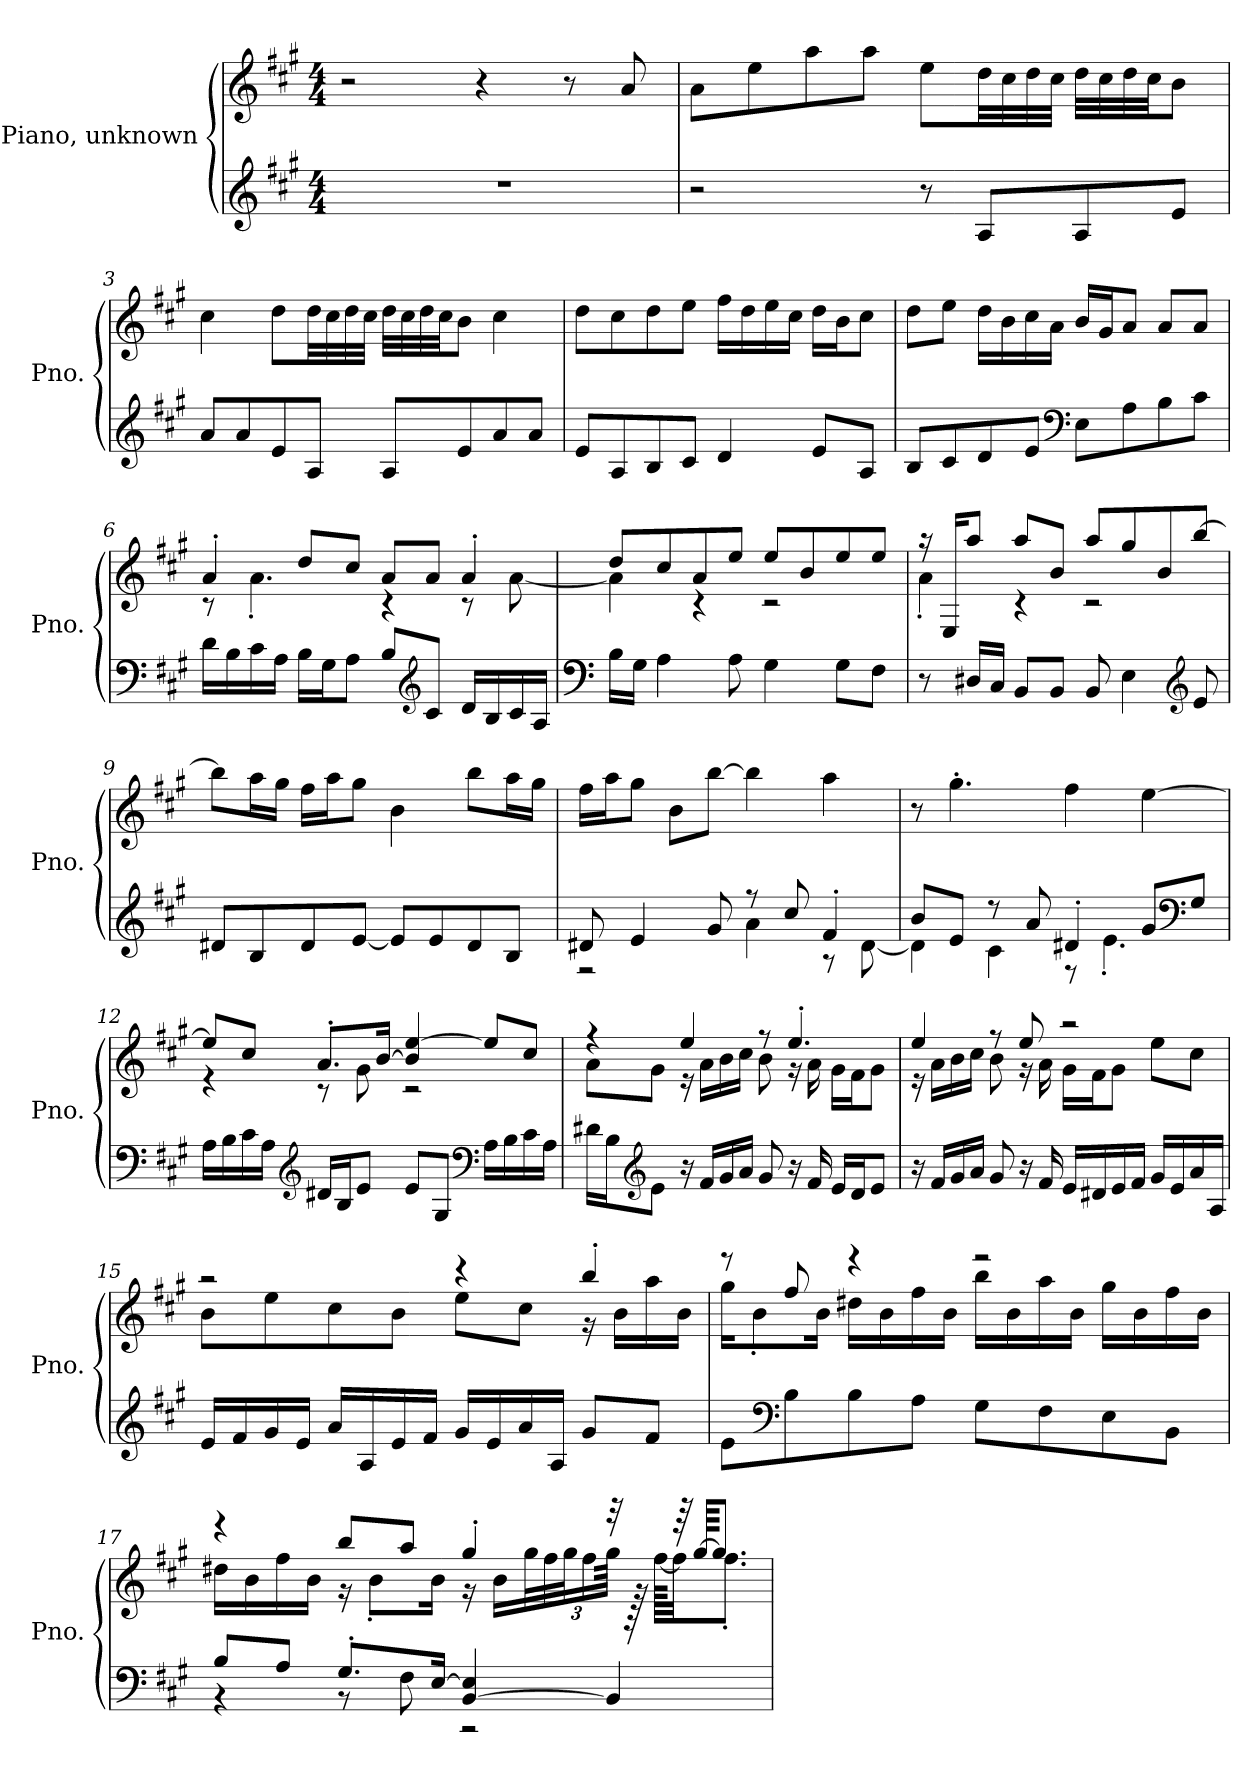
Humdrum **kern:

**kern	**kern
*part1	*part1
*staff2	*staff1
*I"Piano, unknown	*
*I'Pno.	*
*clefG2	*clefG2
*k[f#c#g#]	*k[f#c#g#]
*M4/4	*M4/4
*MM107	*MM107
=1	=1
1r	2r
.	4r
.	8r
.	8a/
=2	=2
2r	8a\L
.	8ee\
.	8aa\
.	8aa\J
8r	8ee\L
8A/L	32dd\LL
.	32cc#\
.	32dd\
.	32cc#\JJJ
8A/	32dd\LLL
.	32cc#\
.	32dd\
.	32cc#\JJ
8e/J	8b\J
=3	=3
8a/L	4cc#\
8a/	.
8e/	8dd\L
8A/J	32dd\LL
.	32cc#\
.	32dd\
.	32cc#\JJJ
8A/L	32dd\LLL
.	32cc#\
.	32dd\
.	32cc#\JJ
8e/	8b\J
8a/	4cc#\
8a/J	.
!!LO:LB:g=z
=4	=4
8e/L	8dd\L
8A/	8cc#\
8B/	8dd\
8c#/J	8ee\J
4d/	16ff#\LL
.	16dd\
.	16ee\
.	16cc#\JJ
8e/L	16dd\LL
.	16b\J
8A/J	8cc#\J
=5	=5
8B/L	8dd\L
8c#/	8ee\J
8d/	16dd\LL
.	16b\
8e/J	16cc#\
.	16a\JJ
*clefF4	*
8E\L	16b/LL
.	16g#/J
8A\	8a/J
8B\	8a/L
8c#\J	8a/J
=6	=6
*	*^
16d\LL	4a'/	8r
16B\	.	.
16c#\	.	4.a'\
16A\JJ	.	.
16B\LL	8dd/L	.
16G#\J	.	.
8A\J	8cc#/J	.
8B/L	8a/L	4r
*clefG2	*	*
8c#/J	8a/J	.
16d/LL	4a'/	8r
16B/	.	.
16c#/	.	[8a\
16A/JJ	.	.
!!LO:LB:g=z	!!
=7	=7	=7
*clefF4	*	*
16B\LL	8dd/L	4a\]
16G#\JJ	.	.
4A\	8cc#/	.
.	8a/	4r
8A\	8ee/J	.
4G#\	8ee/L	2r
.	8b/	.
8G#\L	8ee/	.
8F#\J	8ee/J	.
=8	=8	=8
8r	16r	4a'\
.	16E/KL	.
16D#X/LL	8aa/J	.
16C#/JJ	.	.
8BB/L	8aa/L	4r
8BB/J	8b/J	.
8BB/	8aa/L	2r
4E\	8gg#/	.
.	8b/	.
*clefG2	*	*
8e/	[8bb/J	.
*	*v	*v
=9	=9
8d#X/L	8bb\L]
8B/	16aa\L
.	16gg#\JJ
8d#/	16ff#\LL
.	16aa\J
[8e/J	8gg#\J
8e/L]	4b\
8e/	.
8d#/	8bb\L
8B/J	16aa\L
.	16gg#\JJ
!!LO:LB:g=z
=10	=10
*^	*
8d#X/	2r	16ff#\LL
.	.	16aa\J
4e/	.	8gg#\J
.	.	8b\L
8g#/	.	[8bb\J
8r	4a\	4bb\]
8cc#/	.	.
4f#'/	8r	4aa\
.	[8d#\	.
=11	=11	=11
8b/L	4d#\]	8r
8e/J	.	4.gg#'\
8r	4c#\	.
8a/	.	.
4d#X'/	8r	4ff#\
.	4.e'\	.
8g#/L	.	[4ee\
*clefF4	*	*
8G#/J	.	.
*v	*v	*
=12	=12
*	*^
16A\LL	8ee/L]	4r
16B\	.	.
16c#\	8cc#/J	.
16A\JJ	.	.
*clefG2	*	*
16d#X/LL	8.a'/L	8r
16B/J	.	.
8e/J	.	8g#\
.	[16b/Jk	.
8e/L	4b/] [4ee/	2r
8G#/J	.	.
*clefF4	*	*
16A\LL	8ee/L]	.
16B\	.	.
16c#\	8cc#/J	.
16A\JJ	.	.
!!LO:LB:g=z	!!
=13	=13	=13
16d#X\LL	4r	8a\L
16B\J	.	.
*clefG2	*	*
8e\J	.	8g#\J
16r	4ee/	16r
16f#/LL	.	16a\LL
16g#/	.	16b\
16a/JJ	.	16cc#\JJ
8g#/	8r	8b\
16r	4.ee'/	16r
16f#/	.	16a\
16e/LL	.	16g#\LL
16d#/J	.	16f#\J
8e/J	.	8g#\J
=14	=14	=14
16r	4ee/	16r
16f#/LL	.	16a\LL
16g#/	.	16b\
16a/JJ	.	16cc#\JJ
8g#/	8r	8b\
16r	8ee/	16r
16f#/	.	16a\
16e/LL	2r	16g#\LL
16d#X/	.	16f#\J
16e/	.	8g#\J
16f#/JJ	.	.
16g#/LL	.	8ee\L
16e/	.	.
16a/	.	8cc#\J
16A/JJ	.	.
!!LO:LB:g=z	!!
=15	=15	=15
16e/LL	2r	8b\L
16f#/	.	.
16g#/	.	8ee\
16e/JJ	.	.
16a/LL	.	8cc#\
16A/	.	.
16e/	.	8b\J
16f#/JJ	.	.
16g#/LL	4r	8ee\L
16e/	.	.
16a/	.	8cc#\J
16A/JJ	.	.
8g#/L	4bb'/	16r
.	.	16b\LL
8f#/J	.	16aa\
.	.	16b\JJ
=16	=16	=16
8e\L	8r	16gg#\KL
.	.	8b'\
*clefF4	*	*
8B\	8ff#/	.
.	.	16b\Jk
8B\	4r	16dd#X\LL
.	.	16b\
8A\J	.	16ff#\
.	.	16b\JJ
8G#\L	2r	16bb\LL
.	.	16b\
8F#\	.	16aa\
.	.	16b\JJ
8E\	.	16gg#\LL
.	.	16b\
8BB\J	.	16ff#\
.	.	16b\JJ
!!LO:PB:g=z	!!
=17	=17	=17
*^	*	*
8B/L	4r	4r	16dd#X\LL
.	.	.	16b\
8A/J	.	.	16ff#\
.	.	.	16b\JJ
8.G#'/L	8r	8bb/L	16r
.	.	.	8b'\L
.	8F#\	8aa/J	.
[16E/Jk	.	.	16b\Jk
[4BB/ 4E/]	2r	4gg#'/	16r
.	.	.	16b\LL
.	.	.	32gg#\L
.	.	.	32ff#\
*	*	*	*Xbrackettup
.	.	.	48gg#\J
.	.	.	24ff#\
4BB/]	.	32r	64gg#\JJkk
.	.	.	128r
.	.	.	[128ff#\KKLLL
.	.	64r	32ff#\JJ]
.	.	[64gg#/KKKL	.
.	.	8.gg#/J]	8.ff#'\J
*v	*v	*	*
*	*v	*v
=	=
*-	*-
